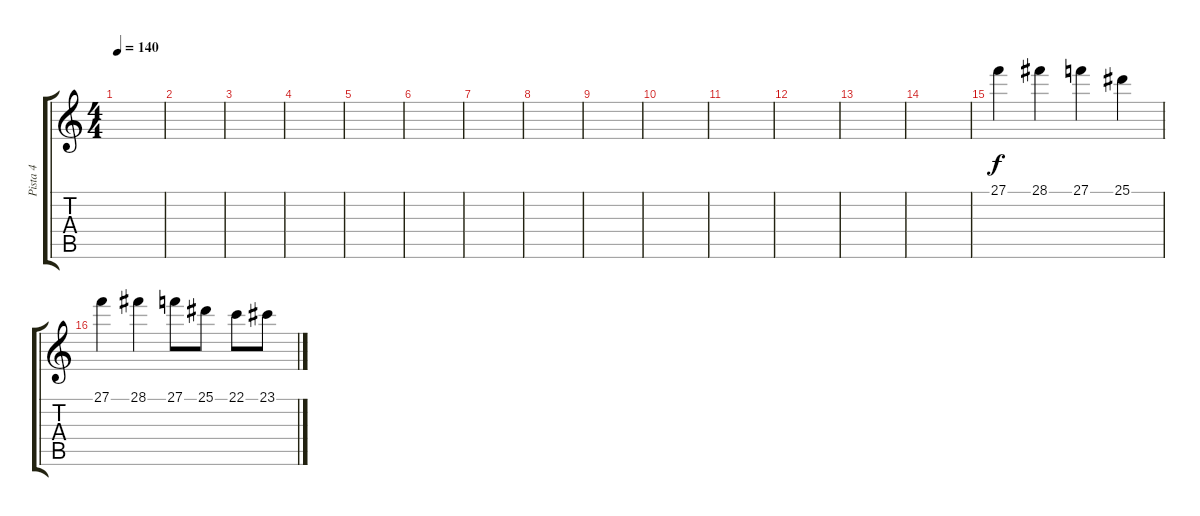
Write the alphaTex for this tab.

\track ("Pista 4" "Pista 4") {instrument acousticgrandpiano}
\staff {score tabs}
\tuning (D4 A3 F3 C3 G2 C2) {hide}
\ts (4 4)
\tempo 140
\clef g2
\ks c
|
|
|
|
|
|
|
|
|
|
|
|
|
|
27.1.4 28.1.4 27.1.4 25.1.4 |
27.1.4 28.1.4 27.1.8 25.1.8 22.1.8 23.1.8
